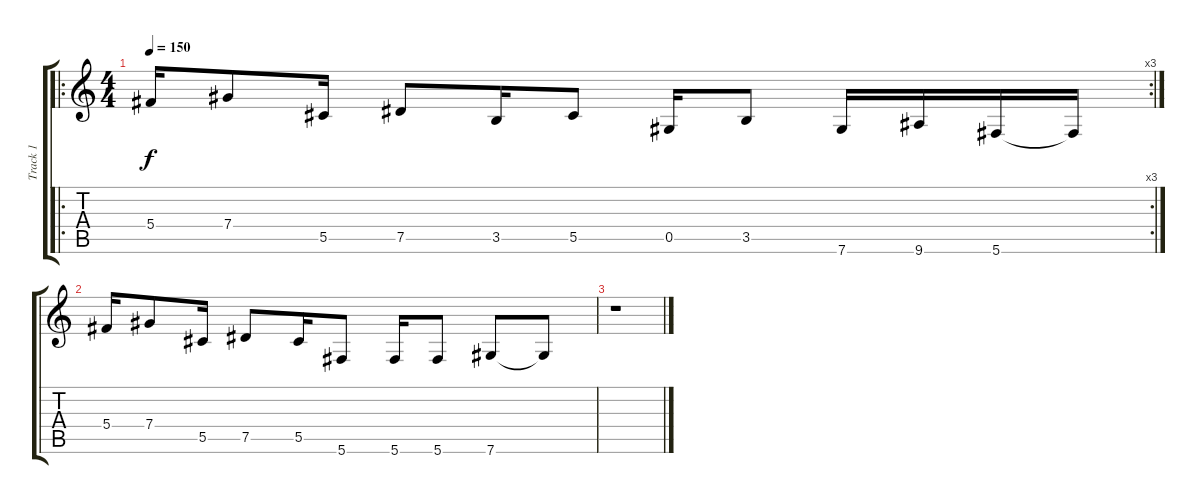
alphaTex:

\track ("Track 1" "Track 1") {instrument distortionguitar}
\staff {score tabs}
\tuning (Eb4 Bb3 Gb3 Db3 Ab2 Db2) {hide}
\ro
\rc 3
\ts (4 4)
\tempo 150
\clef g2
\ks c
5.4.16{dy f} 7.4.8 5.5.16 7.5.8 3.5.16 5.5.8 0.5.16 3.5.8 7.6.16 9.6.16 5.6.16 5.6{t}.16 |
5.4.16 7.4.8 5.5.16 7.5.8 5.5.16 5.6.8 5.6.16 5.6.8 7.6.8 7.6{t}.8 |
r.1
